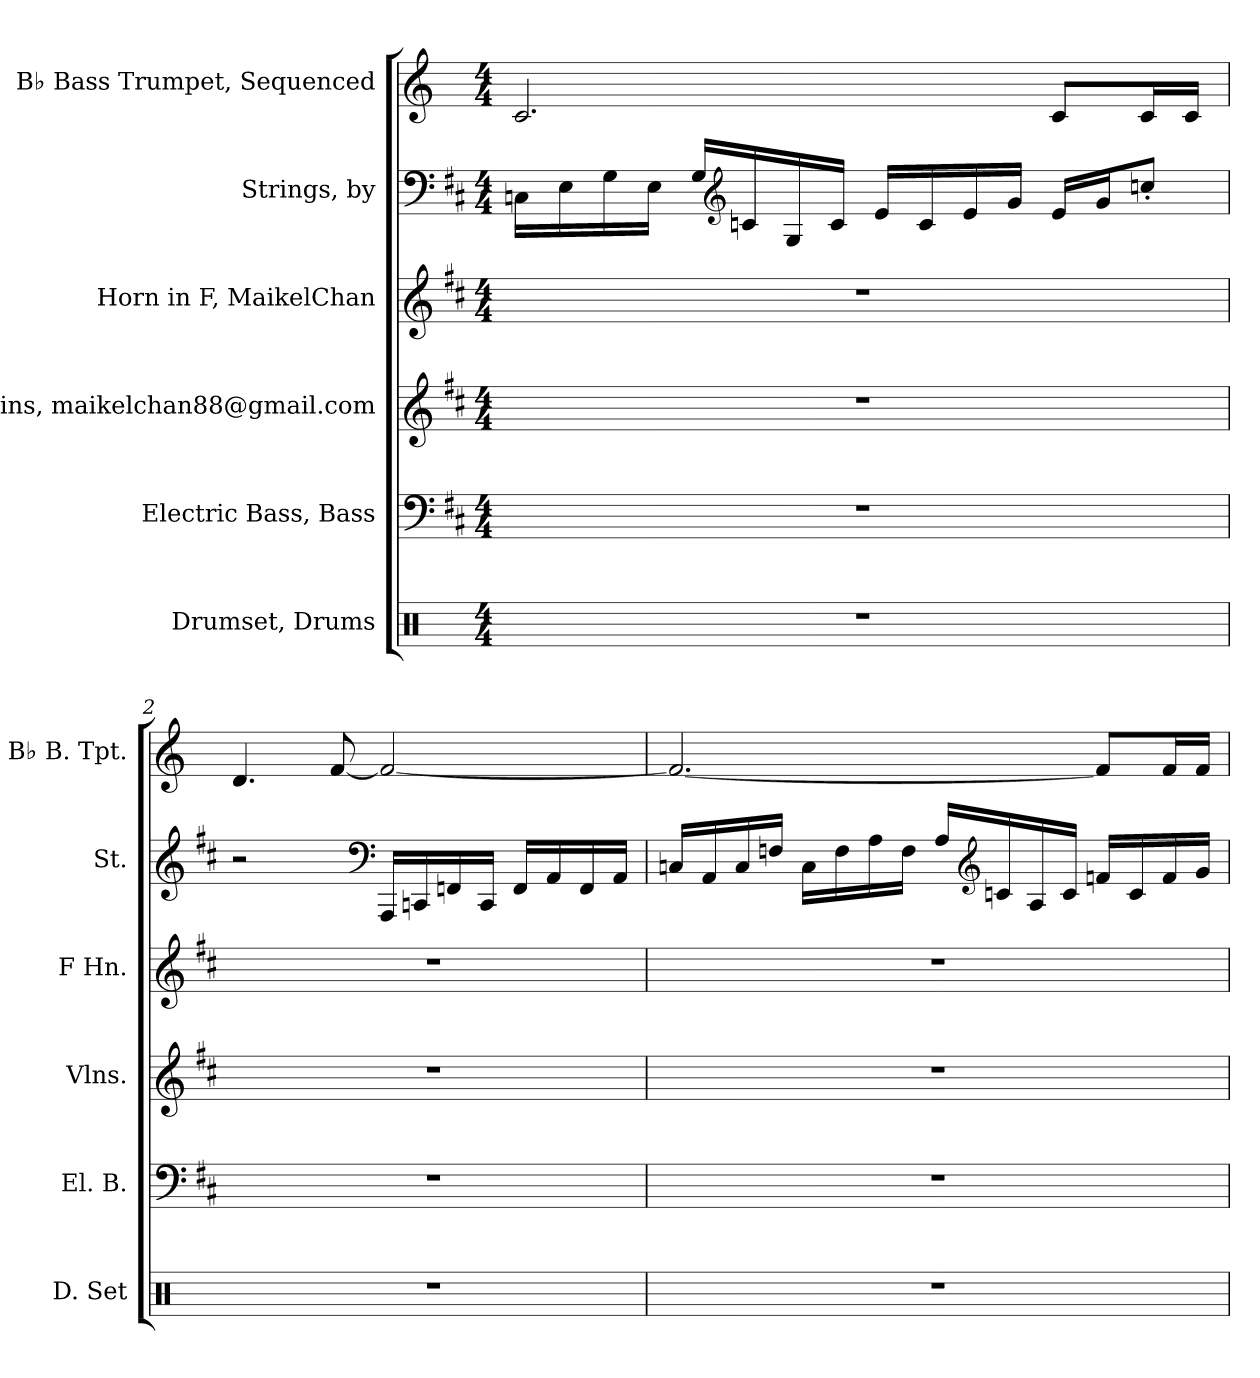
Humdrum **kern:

**kern	**kern	**kern	**kern	**kern	**kern
*part6	*part5	*part4	*part3	*part2	*part1
*staff6	*staff5	*staff4	*staff3	*staff2	*staff1
*I"Drumset, Drums	*I"Electric Bass, Bass	*I"Violins, maikelchan88@gmail.com	*I"Horn in F, MaikelChan	*I"Strings, by	*I"B♭ Bass Trumpet, Sequenced
*I'D. Set	*I'El. B.	*I'Vlns.	*I'F Hn.	*I'St.	*I'B♭ B. Tpt.
*clefX	*clefF4	*clefG2	*clefG2	*clefF4	*clefG2
*	*ITrd7c12	*	*ITrd4c7	*	*ITrd8c14
*k[]	*k[f#c#]	*k[f#c#]	*k[f#]	*k[f#c#]	*k[]
*M4/4	*M4/4	*M4/4	*M4/4	*M4/4	*M4/4
*MM120	*MM120	*MM120	*MM120	*MM120	*MM120
=1	=1	=1	=1	=1	=1
1r	1r	1r	1r	16Cn\LL	2.C/
.	.	.	.	16E\	.
.	.	.	.	16G\	.
.	.	.	.	16E\JJ	.
.	.	.	.	16G/LL	.
*	*	*	*	*clefG2	*
.	.	.	.	16cn/	.
.	.	.	.	16G/	.
.	.	.	.	16c/JJ	.
.	.	.	.	16e/LL	.
.	.	.	.	16c/	.
.	.	.	.	16e/	.
.	.	.	.	16g/JJ	.
.	.	.	.	16e/LL	8C/L
.	.	.	.	16g/J	.
.	.	.	.	8ccn'/J	16C/L
.	.	.	.	.	16C/JJ
!!LO:LB:g=z
=2	=2	=2	=2	=2	=2
1r	1r	1r	1r	2r	4.D/
.	.	.	.	.	[8F/
*	*	*	*	*clefF4	*
.	.	.	.	16AAA/LL	2F/_
.	.	.	.	16CCn/	.
.	.	.	.	16FFn/	.
.	.	.	.	16CC/JJ	.
.	.	.	.	16FF/LL	.
.	.	.	.	16AA/	.
.	.	.	.	16FF/	.
.	.	.	.	16AA/JJ	.
=3	=3	=3	=3	=3	=3
1r	1r	1r	1r	16Cn/LL	2.F/_
.	.	.	.	16AA/	.
.	.	.	.	16C/	.
.	.	.	.	16Fn/JJ	.
.	.	.	.	16C\LL	.
.	.	.	.	16F\	.
.	.	.	.	16A\	.
.	.	.	.	16F\JJ	.
.	.	.	.	16A/LL	.
*	*	*	*	*clefG2	*
.	.	.	.	16cn/	.
.	.	.	.	16A/	.
.	.	.	.	16c/JJ	.
.	.	.	.	16fn/LL	8F/L]
.	.	.	.	16c/	.
.	.	.	.	16f/	16F/L
.	.	.	.	16g/JJ	16F/JJ
=	=	=	=	=	=
*-	*-	*-	*-	*-	*-
